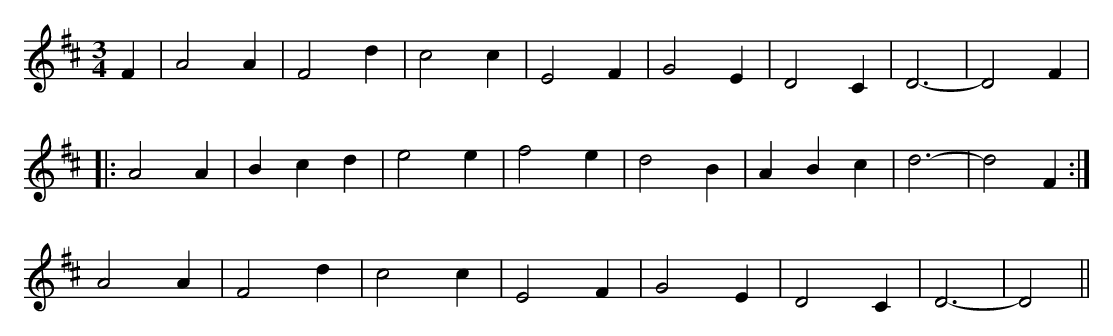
X:1
M:3/4
K:D
F2|A4A2|F4d2|c4c2|E4F2|G4E2|D4C2|D6|-D4F2|
|:A4A2|B2c2d2|e4e2|f4e2|d4B2|A2B2c2|d6-|d4F2:|
A4A2|F4d2|c4c2|E4F2|G4E2|D4C2|D6|-D4||
